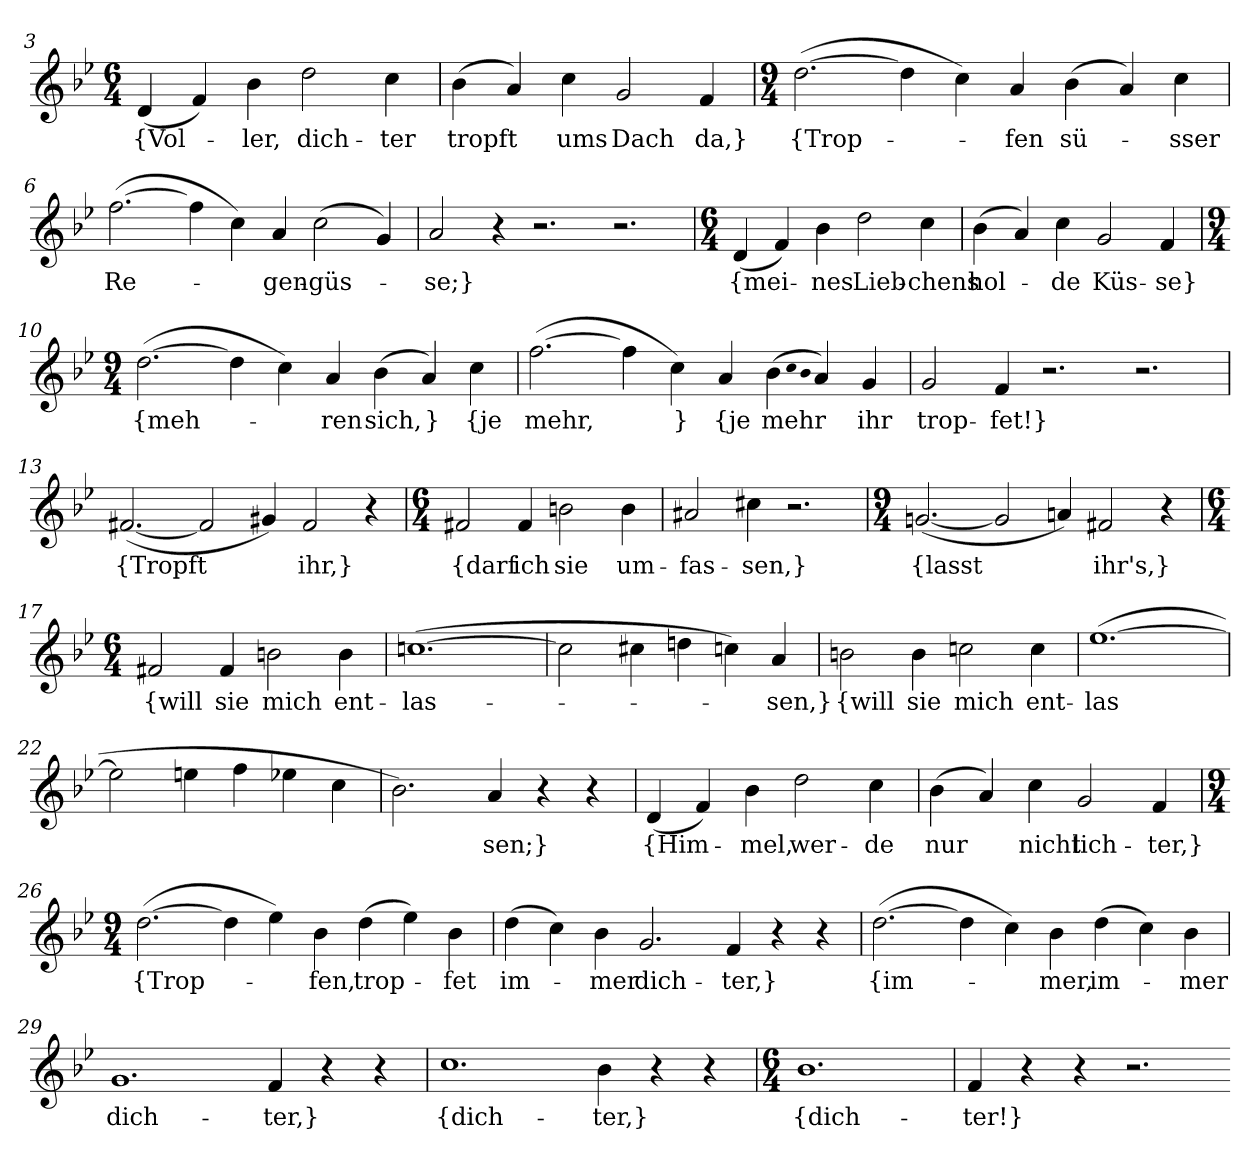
**kern	**text
*part1	*part1
*staff1	*staff1
*k[b-e-]	*
*M6/4	*
=3	=3
(4d	{Vol-
4f)	.
4b-	-ler,
2dd	dich-
4cc	-ter
=4	=4
(4b-	tropft
4a)	.
4cc	ums
2g	Dach
4f	da,}
=5	=5
*M9/4	*
([2.dd	{Trop-
4dd]	.
4cc)	.
4a	-fen
(4b-	sü-
4a)	.
4cc	-sser
=6	=6
([2.ff	Re-
4ff]	.
4cc)	.
4a	-gen-
(2cc	-güs-
4g)	.
=7	=7
2a	-se;}
4r	.
2.r	.
2.r	.
=8	=8
*M6/4	*
(4d	{mei-
4f)	.
4b-	-nes
2dd	Lieb-
4cc	-chens
=9	=9
(4b-	hol-
4a)	.
4cc	-de
2g	Küs-
4f	-se}
=10	=10
*M9/4	*
([2.dd	{meh-
4dd]	.
4cc)	.
4a	-ren
(4b-	sich,
4a)	}
4cc	{je
=11	=11
([2.ff	mehr,
4ff]	.
4cc)	}
4a	{je
(4b-	mehr
qcc	.
qb-	.
4a)	.
4g	ihr
=12	=12
2g	trop-
4f	-fet!}
2.r	.
2.r	.
=13	=13
([2.f#X	{Tropft
2f#]	.
4g#X)	.
2f#	ihr,}
4r	.
=14	=14
*M6/4	*
2f#X	{darf
4f#	ich
2bn	sie
4b	um-
=15	=15
2a#X	-fas-
4cc#X	-sen,}
2.r	.
=16	=16
*M9/4	*
([2.gn	{lasst
2g]	.
4an)	.
2f#X	ihr's,}
4r	.
=17	=17
*M6/4	*
2f#X	{will
4f#	sie
2bn	mich
4b	ent-
=18	=18
([1.ccn	las-
=19	=19
2cc]	.
4cc#X	.
4ddn	.
4ccn)	.
4a	-sen,}
=20	=20
2bn	{will
4b	sie
2ccn	mich
4cc	ent-
=21	=21
([1.ee-	-las
=22	=22
2ee-]	.
4een	.
4ff	.
4ee-X	.
4cc	.
=23	=23
2.b-)	.
4a	-sen;}
4r	.
4r	.
=24	=24
(4d	{Him-
4f)	.
4b-	-mel,
2dd	wer-
4cc	-de
=25	=25
(4b-	nur
4a)	.
4cc	nicht
2g	lich-
4f	-ter,}
=26	=26
*M9/4	*
([2.dd	{Trop-
4dd]	.
4ee-)	.
4b-	-fen,
(4dd	trop-
4ee-)	.
4b-	-fet
=27	=27
(4dd	im-
4cc)	.
4b-	-mer
2.g	dich-
4f	-ter,}
4r	.
4r	.
=28	=28
([2.dd	{im-
4dd]	.
4cc)	.
4b-	-mer,
(4dd	im-
4cc)	.
4b-	-mer
=29	=29
1.g	dich-
4f	-ter,}
4r	.
4r	.
=30	=30
1.cc	{dich-
4b-	-ter,}
4r	.
4r	.
=31	=31
*M6/4	*
1.b-	{dich-
=32	=32
4f	-ter!}
4r	.
4r	.
2.r	.
=-	=-
*-	*-
